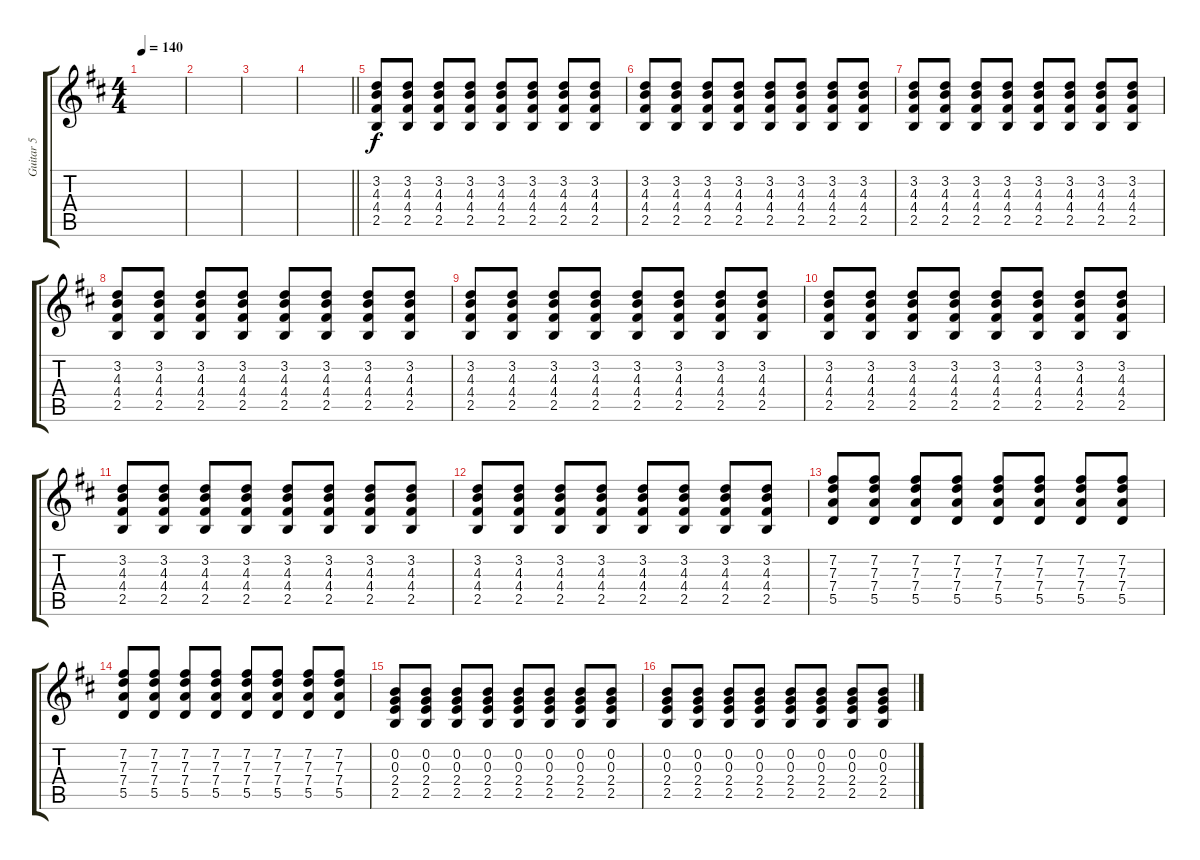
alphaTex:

\track ("Guitar 5" "Guitar 5") {instrument distortionguitar}
\staff {score tabs}
\tuning (E4 B3 G3 D3 A2 E2) {hide}
\ts (4 4)
\tempo 140
\clef g2
\ks bminor
|
|
|
\barLineRight lightlight
|
(3.2 4.3 4.4 2.5).8 (3.2 4.3 4.4 2.5).8 (3.2 4.3 4.4 2.5).8 (3.2 4.3 4.4 2.5).8 (3.2 4.3 4.4 2.5).8 (3.2 4.3 4.4 2.5).8 (3.2 4.3 4.4 2.5).8 (3.2 4.3 4.4 2.5).8 |
(3.2 4.3 4.4 2.5).8 (3.2 4.3 4.4 2.5).8 (3.2 4.3 4.4 2.5).8 (3.2 4.3 4.4 2.5).8 (3.2 4.3 4.4 2.5).8 (3.2 4.3 4.4 2.5).8 (3.2 4.3 4.4 2.5).8 (3.2 4.3 4.4 2.5).8 |
(3.2 4.3 4.4 2.5).8 (3.2 4.3 4.4 2.5).8 (3.2 4.3 4.4 2.5).8 (3.2 4.3 4.4 2.5).8 (3.2 4.3 4.4 2.5).8 (3.2 4.3 4.4 2.5).8 (3.2 4.3 4.4 2.5).8 (3.2 4.3 4.4 2.5).8 |
(3.2 4.3 4.4 2.5).8 (3.2 4.3 4.4 2.5).8 (3.2 4.3 4.4 2.5).8 (3.2 4.3 4.4 2.5).8 (3.2 4.3 4.4 2.5).8 (3.2 4.3 4.4 2.5).8 (3.2 4.3 4.4 2.5).8 (3.2 4.3 4.4 2.5).8 |
(3.2 4.3 4.4 2.5).8 (3.2 4.3 4.4 2.5).8 (3.2 4.3 4.4 2.5).8 (3.2 4.3 4.4 2.5).8 (3.2 4.3 4.4 2.5).8 (3.2 4.3 4.4 2.5).8 (3.2 4.3 4.4 2.5).8 (3.2 4.3 4.4 2.5).8 |
(3.2 4.3 4.4 2.5).8 (3.2 4.3 4.4 2.5).8 (3.2 4.3 4.4 2.5).8 (3.2 4.3 4.4 2.5).8 (3.2 4.3 4.4 2.5).8 (3.2 4.3 4.4 2.5).8 (3.2 4.3 4.4 2.5).8 (3.2 4.3 4.4 2.5).8 |
(3.2 4.3 4.4 2.5).8 (3.2 4.3 4.4 2.5).8 (3.2 4.3 4.4 2.5).8 (3.2 4.3 4.4 2.5).8 (3.2 4.3 4.4 2.5).8 (3.2 4.3 4.4 2.5).8 (3.2 4.3 4.4 2.5).8 (3.2 4.3 4.4 2.5).8 |
(3.2 4.3 4.4 2.5).8 (3.2 4.3 4.4 2.5).8 (3.2 4.3 4.4 2.5).8 (3.2 4.3 4.4 2.5).8 (3.2 4.3 4.4 2.5).8 (3.2 4.3 4.4 2.5).8 (3.2 4.3 4.4 2.5).8 (3.2 4.3 4.4 2.5).8 |
(7.2 7.3 7.4 5.5).8 (7.2 7.3 7.4 5.5).8 (7.2 7.3 7.4 5.5).8 (7.2 7.3 7.4 5.5).8 (7.2 7.3 7.4 5.5).8 (7.2 7.3 7.4 5.5).8 (7.2 7.3 7.4 5.5).8 (7.2 7.3 7.4 5.5).8 |
(7.2 7.3 7.4 5.5).8 (7.2 7.3 7.4 5.5).8 (7.2 7.3 7.4 5.5).8 (7.2 7.3 7.4 5.5).8 (7.2 7.3 7.4 5.5).8 (7.2 7.3 7.4 5.5).8 (7.2 7.3 7.4 5.5).8 (7.2 7.3 7.4 5.5).8 |
(0.2 0.3 2.4 2.5).8 (0.2 0.3 2.4 2.5).8 (0.2 0.3 2.4 2.5).8 (0.2 0.3 2.4 2.5).8 (0.2 0.3 2.4 2.5).8 (0.2 0.3 2.4 2.5).8 (0.2 0.3 2.4 2.5).8 (0.2 0.3 2.4 2.5).8 |
(0.2 0.3 2.4 2.5).8 (0.2 0.3 2.4 2.5).8 (0.2 0.3 2.4 2.5).8 (0.2 0.3 2.4 2.5).8 (0.2 0.3 2.4 2.5).8 (0.2 0.3 2.4 2.5).8 (0.2 0.3 2.4 2.5).8 (0.2 0.3 2.4 2.5).8
